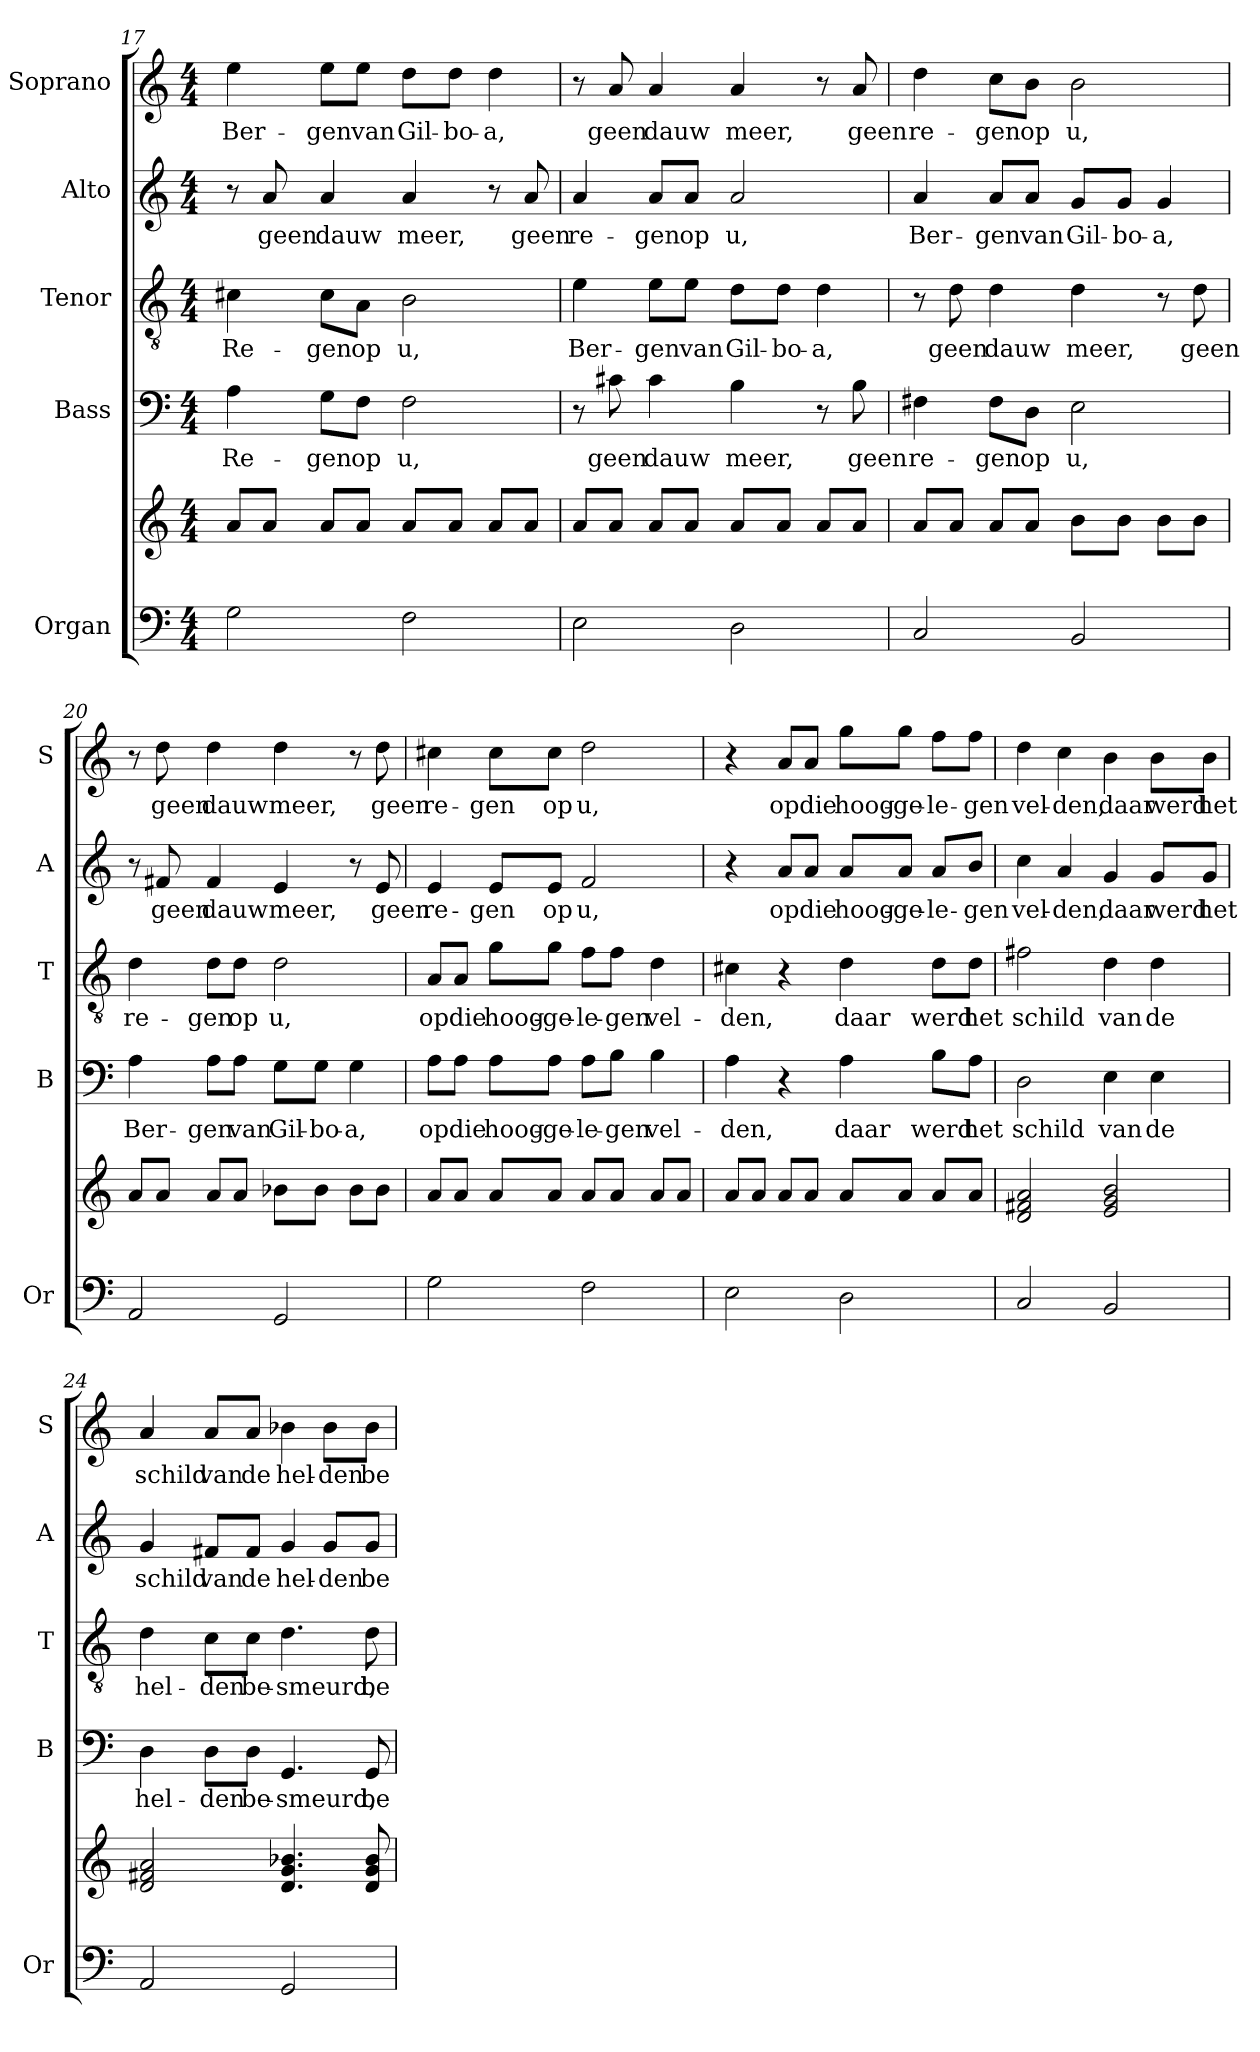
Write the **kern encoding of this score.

**kern	**kern	**kern	**text	**kern	**text	**kern	**text	**kern	**text
*part5	*part5	*part4	*part4	*part3	*part3	*part2	*part2	*part1	*part1
*staff6	*staff5	*staff4	*staff4	*staff3	*staff3	*staff2	*staff2	*staff1	*staff1
*I"Organ	*	*I"Bass	*	*I"Tenor	*	*I"Alto	*	*I"Soprano	*
*I'Or	*	*I'B	*	*I'T	*	*I'A	*	*I'S	*
*clefF4	*clefG2	*clefF4	*	*clefGv2	*	*clefG2	*	*clefG2	*
*k[]	*k[]	*k[]	*	*k[]	*	*k[]	*	*k[]	*
*C:	*C:	*C:	*	*C:	*	*C:	*	*C:	*
*M4/4	*M4/4	*M4/4	*	*M4/4	*	*M4/4	*	*M4/4	*
=17	=17	=17	=17	=17	=17	=17	=17	=17	=17
!	!	!	!LO:LY:b	!	!LO:LY:b	!	!	!	!LO:LY:b
2G\	8a/L	4A\	Re-	4c#X\	Re-	8r	.	4ee\	Ber-
!	!	!	!	!	!	!	!LO:LY:b	!	!
.	8a/J	.	.	.	.	8a/	geen	.	.
!	!	!	!LO:LY:b	!	!LO:LY:b	!	!LO:LY:b	!	!LO:LY:b
.	8a/L	8G\L	-gen	8c#\L	-gen	4a/	dauw	8ee\L	-gen
!	!	!	!LO:LY:b	!	!LO:LY:b	!	!	!	!LO:LY:b
.	8a/J	8F\J	op	8A\J	op	.	.	8ee\J	van
!	!	!	!LO:LY:b	!	!LO:LY:b	!	!LO:LY:b	!	!LO:LY:b
2F\	8a/L	2F\	u,	2B\	u,	4a/	meer,	8dd\L	Gil-
!	!	!	!	!	!	!	!	!	!LO:LY:b
.	8a/J	.	.	.	.	.	.	8dd\J	-bo-
!	!	!	!	!	!	!	!	!	!LO:LY:b
.	8a/L	.	.	.	.	8r	.	4dd\	-a,
!	!	!	!	!	!	!	!LO:LY:b	!	!
.	8a/J	.	.	.	.	8a/	geen	.	.
=18	=18	=18	=18	=18	=18	=18	=18	=18	=18
!	!	!	!	!	!LO:LY:b	!	!LO:LY:b	!	!
2E\	8a/L	8r	.	4e\	Ber-	4a/	re-	8r	.
!	!	!	!LO:LY:b	!	!	!	!	!	!LO:LY:b
.	8a/J	8c#X\	geen	.	.	.	.	8a/	geen
!	!	!	!LO:LY:b	!	!LO:LY:b	!	!LO:LY:b	!	!LO:LY:b
.	8a/L	4c#\	dauw	8e\L	-gen	8a/L	-gen	4a/	dauw
!	!	!	!	!	!LO:LY:b	!	!LO:LY:b	!	!
.	8a/J	.	.	8e\J	van	8a/J	op	.	.
!	!	!	!LO:LY:b	!	!LO:LY:b	!	!LO:LY:b	!	!LO:LY:b
2D\	8a/L	4B\	meer,	8d\L	Gil-	2a/	u,	4a/	meer,
!	!	!	!	!	!LO:LY:b	!	!	!	!
.	8a/J	.	.	8d\J	-bo-	.	.	.	.
!	!	!	!	!	!LO:LY:b	!	!	!	!
.	8a/L	8r	.	4d\	-a,	.	.	8r	.
!	!	!	!LO:LY:b	!	!	!	!	!	!LO:LY:b
.	8a/J	8B\	geen	.	.	.	.	8a/	geen
!!LO:LB:g=z
=19	=19	=19	=19	=19	=19	=19	=19	=19	=19
!	!	!	!LO:LY:b	!	!	!	!LO:LY:b	!	!LO:LY:b
2C/	8a/L	4F#X\	re-	8r	.	4a/	Ber-	4dd\	re-
!	!	!	!	!	!LO:LY:b	!	!	!	!
.	8a/J	.	.	8d\	geen	.	.	.	.
!	!	!	!LO:LY:b	!	!LO:LY:b	!	!LO:LY:b	!	!LO:LY:b
.	8a/L	8F#\L	-gen	4d\	dauw	8a/L	-gen	8cc\L	-gen
!	!	!	!LO:LY:b	!	!	!	!LO:LY:b	!	!LO:LY:b
.	8a/J	8D\J	op	.	.	8a/J	van	8b\J	op
!	!	!	!LO:LY:b	!	!LO:LY:b	!	!LO:LY:b	!	!LO:LY:b
2BB/	8b\L	2E\	u,	4d\	meer,	8g/L	Gil-	2b\	u,
!	!	!	!	!	!	!	!LO:LY:b	!	!
.	8b\J	.	.	.	.	8g/J	-bo-	.	.
!	!	!	!	!	!	!	!LO:LY:b	!	!
.	8b\L	.	.	8r	.	4g/	-a,	.	.
!	!	!	!	!	!LO:LY:b	!	!	!	!
.	8b\J	.	.	8d\	geen	.	.	.	.
=20	=20	=20	=20	=20	=20	=20	=20	=20	=20
!	!	!	!LO:LY:b	!	!LO:LY:b	!	!	!	!
2AA/	8a/L	4A\	Ber-	4d\	re-	8r	.	8r	.
!	!	!	!	!	!	!	!LO:LY:b	!	!LO:LY:b
.	8a/J	.	.	.	.	8f#X/	geen	8dd\	geen
!	!	!	!LO:LY:b	!	!LO:LY:b	!	!LO:LY:b	!	!LO:LY:b
.	8a/L	8A\L	-gen	8d\L	-gen	4f#/	dauw	4dd\	dauw
!	!	!	!LO:LY:b	!	!LO:LY:b	!	!	!	!
.	8a/J	8A\J	van	8d\J	op	.	.	.	.
!	!	!	!LO:LY:b	!	!LO:LY:b	!	!LO:LY:b	!	!LO:LY:b
2GG/	8b-X\L	8G\L	Gil-	2d\	u,	4e/	meer,	4dd\	meer,
!	!	!	!LO:LY:b	!	!	!	!	!	!
.	8b-\J	8G\J	-bo-	.	.	.	.	.	.
!	!	!	!LO:LY:b	!	!	!	!	!	!
.	8b-\L	4G\	-a,	.	.	8r	.	8r	.
!	!	!	!	!	!	!	!LO:LY:b	!	!LO:LY:b
.	8b-\J	.	.	.	.	8e/	geen	8dd\	geen
=21	=21	=21	=21	=21	=21	=21	=21	=21	=21
!	!	!	!LO:LY:b	!	!LO:LY:b	!	!LO:LY:b	!	!LO:LY:b
2G\	8a/L	8A\L	op	8A/L	op	4e/	re-	4cc#X\	re-
!	!	!	!LO:LY:b	!	!LO:LY:b	!	!	!	!
.	8a/J	8A\J	die	8A/J	die	.	.	.	.
!	!	!	!LO:LY:b	!	!LO:LY:b	!	!LO:LY:b	!	!LO:LY:b
.	8a/L	8A\L	hoog-	8g\L	hoog-	8e/L	-gen	8cc#\L	-gen
!	!	!	!LO:LY:b	!	!LO:LY:b	!	!LO:LY:b	!	!LO:LY:b
.	8a/J	8A\J	-ge-	8g\J	-ge-	8e/J	op	8cc#\J	op
!	!	!	!LO:LY:b	!	!LO:LY:b	!	!LO:LY:b	!	!LO:LY:b
2F\	8a/L	8A\L	-le-	8f\L	-le-	2f/	u,	2dd\	u,
!	!	!	!LO:LY:b	!	!LO:LY:b	!	!	!	!
.	8a/J	8B\J	-gen	8f\J	-gen	.	.	.	.
!	!	!	!LO:LY:b	!	!LO:LY:b	!	!	!	!
.	8a/L	4B\	vel-	4d\	vel-	.	.	.	.
.	8a/J	.	.	.	.	.	.	.	.
=22	=22	=22	=22	=22	=22	=22	=22	=22	=22
!	!	!	!LO:LY:b	!	!LO:LY:b	!	!	!	!
2E\	8a/L	4A\	-den,	4c#X\	-den,	4r	.	4r	.
.	8a/J	.	.	.	.	.	.	.	.
!	!	!	!	!	!	!	!LO:LY:b	!	!LO:LY:b
.	8a/L	4r	.	4r	.	8a/L	op	8a/L	op
!	!	!	!	!	!	!	!LO:LY:b	!	!LO:LY:b
.	8a/J	.	.	.	.	8a/J	die	8a/J	die
!	!	!	!LO:LY:b	!	!LO:LY:b	!	!LO:LY:b	!	!LO:LY:b
2D\	8a/L	4A\	daar	4d\	daar	8a/L	hoog-	8gg\L	hoog-
!	!	!	!	!	!	!	!LO:LY:b	!	!LO:LY:b
.	8a/J	.	.	.	.	8a/J	-ge-	8gg\J	-ge-
!	!	!	!LO:LY:b	!	!LO:LY:b	!	!LO:LY:b	!	!LO:LY:b
.	8a/L	8B\L	werd	8d\L	werd	8a/L	-le-	8ff\L	-le-
!	!	!	!LO:LY:b	!	!LO:LY:b	!	!LO:LY:b	!	!LO:LY:b
.	8a/J	8A\J	het	8d\J	het	8b/J	-gen	8ff\J	-gen
!!LO:PB:g=z
=23	=23	=23	=23	=23	=23	=23	=23	=23	=23
!	!	!	!LO:LY:b	!	!LO:LY:b	!	!LO:LY:b	!	!LO:LY:b
2C/	2d/ 2f#X/ 2a/	2D\	schild	2f#X\	schild	4cc\	vel-	4dd\	vel-
!	!	!	!	!	!	!	!LO:LY:b	!	!LO:LY:b
.	.	.	.	.	.	4a/	-den,	4cc\	-den,
!	!	!	!LO:LY:b	!	!LO:LY:b	!	!LO:LY:b	!	!LO:LY:b
2BB/	2e/ 2g/ 2b/	4E\	van	4d\	van	4g/	daar	4b\	daar
!	!	!	!LO:LY:b	!	!LO:LY:b	!	!LO:LY:b	!	!LO:LY:b
.	.	4E\	de	4d\	de	8g/L	werd	8b\L	werd
!	!	!	!	!	!	!	!LO:LY:b	!	!LO:LY:b
.	.	.	.	.	.	8g/J	het	8b\J	het
=24	=24	=24	=24	=24	=24	=24	=24	=24	=24
!	!	!	!LO:LY:b	!	!LO:LY:b	!	!LO:LY:b	!	!LO:LY:b
2AA/	2d/ 2f#X/ 2a/	4D\	hel-	4d\	hel-	4g/	schild	4a/	schild
!	!	!	!LO:LY:b	!	!LO:LY:b	!	!LO:LY:b	!	!LO:LY:b
.	.	8D\L	-den	8c\L	-den	8f#X/L	van	8a/L	van
!	!	!	!LO:LY:b	!	!LO:LY:b	!	!LO:LY:b	!	!LO:LY:b
.	.	8D\J	be-	8c\J	be-	8f#/J	de	8a/J	de
!	!	!	!LO:LY:b	!	!LO:LY:b	!	!LO:LY:b	!	!LO:LY:b
2GG/	4.d/ 4.g/ 4.b-X/	4.GG/	-smeurd,	4.d\	-smeurd,	4g/	hel-	4b-X\	hel-
!	!	!	!	!	!	!	!LO:LY:b	!	!LO:LY:b
.	.	.	.	.	.	8g/L	-den	8b-\L	-den
!	!	!	!LO:LY:b	!	!LO:LY:b	!	!LO:LY:b	!	!LO:LY:b
.	8d/ 8g/ 8b-/	8GG/	be-	8d\	be-	8g/J	be-	8b-\J	be-
=	=	=	=	=	=	=	=	=	=
*-	*-	*-	*-	*-	*-	*-	*-	*-	*-
